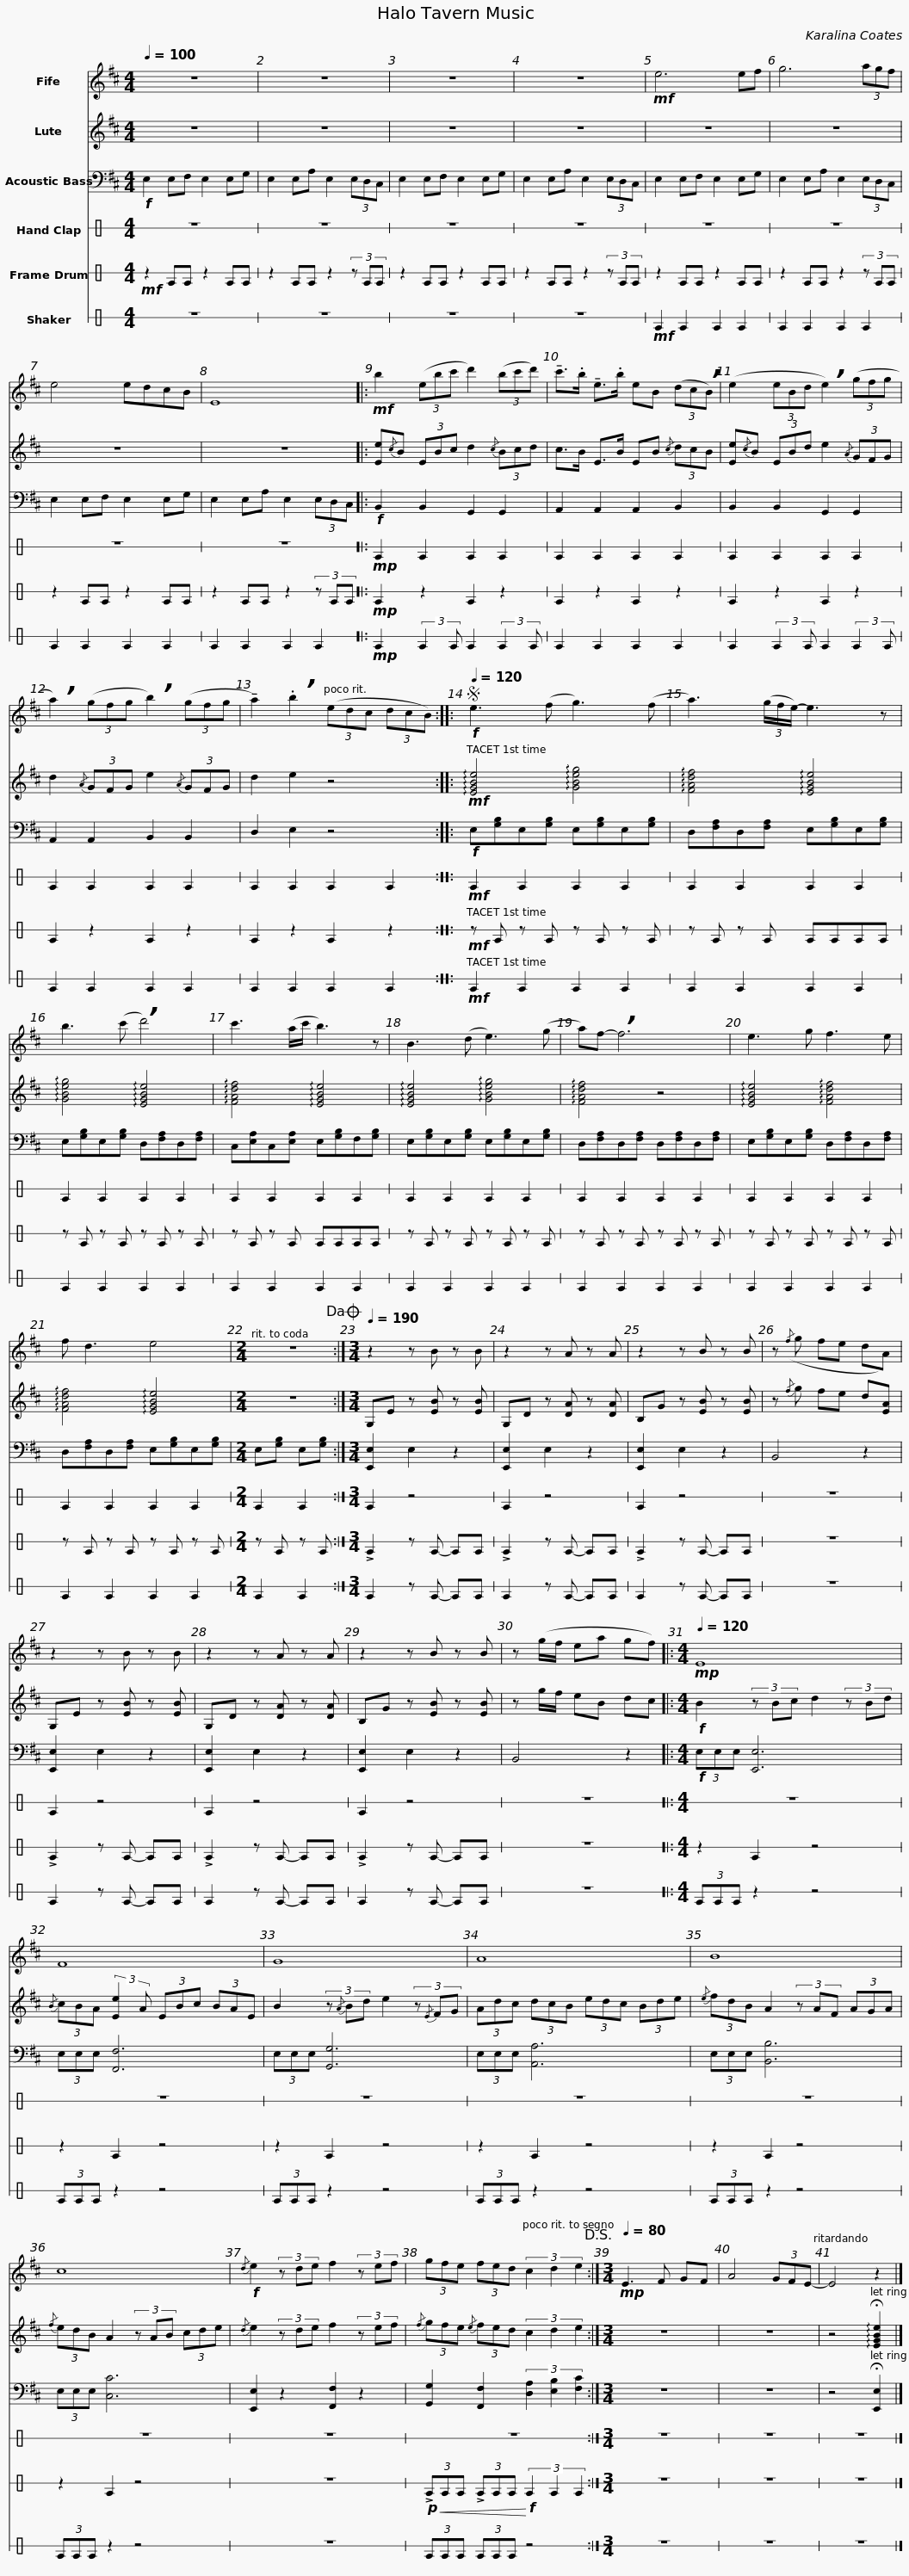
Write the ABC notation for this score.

X:1
%%score 1 2 3 4 5 6
L:1/8
Q:1/4=100
M:4/4
I:linebreak $
K:D
V:1 treble
V:2 treble
V:3 bass transpose=-12
V:4 perc stafflines=1
K:none
V:5 perc stafflines=1
K:none
V:6 perc stafflines=1
K:none
V:1
 z8 | z8 | z8 | z8 |!mf! e6 ef |$ %5
 g6 (3agf | e4 edcB | E8 |:!mf! b2 (3(ebc' d'2) (3(bc'd') |$ !tenuto!c'>.b !tenuto!e>.b eB (3(dc!breath!B) | %10
 (e2 (3eBd !breath!e2) (3(gfg | !breath!a2) (3(gfg !breath!b2) (3(gfg | !tenuto!a2) !breath!.b2 (3(edc (3dcB) ::$S[Q:1/4=120]!f! e3 (f g3) (f | a3) (3(g/f/e/-) e3 z | %15
 b3 (c' !breath!d'4) |$ c'3 (a/c'/ b3) z | B3 (d e3) (g | a)f- !breath!f6 | e3 g f3 e |$ %20
 f d3 e4 |[M:2/4] z4!dacoda! :|[M:3/4][Q:1/4=190] z2 z B z B | z2 z A z A | z2 z B z B |$ %25
 z({/f} g fe dA) | z2 z B z B | z2 z A z A | z2 z B z B | z (g/f/ ea gf) |:$ %30
[M:4/4][Q:1/4=120]!mp! E8 | F8 | G8 |$ A8 | B8 | %35
 c8 |!f!{/d} e2 (3z de f2 (3z ef |$ (3gfe (3fed (3c2 d2 e2!D.S.! :|[M:3/4][Q:1/4=80]!mp! E3 F GF | A4 (3GFE- | %40
 E4 z2 |] %41
V:2
 z8 | z8 | z8 | z8 | z8 |$ %5
 z8 | z8 | z8 |: [Ee]{/c}B (3EBc d2{/c} (3Bcd |$ c>B E>B EB{/c} (3dcB | %10
 [Ee]{/c}B (3EBd e2{/A} (3GFG | d2{/A} (3GFG e2{/A} (3GFG | d2 e2 z4 ::$!mf! !arpeggio![EGBe]4 !arpeggio![GBeg]4 | !arpeggio![FAdf]4 !arpeggio![EGBe]4 | %15
 !arpeggio![GBeg]4 !arpeggio![EGBe]4 |$ !arpeggio![FAdf]4 !arpeggio![EGBe]4 | !arpeggio![EGBe]4 !arpeggio![GBeg]4 | !arpeggio![FAdf]4 z4 | !arpeggio![EGBe]4 !arpeggio![FAdf]4 |$ %20
 !arpeggio![FAdf]4 !arpeggio![EGBe]4 |[M:2/4] z4 :|[M:3/4] G,E z [EB] z [EB] | G,D z [DA] z [DA] | B,G z [EB] z [EB] |$ %25
 z{/f} g fe d[EA] | G,E z [EB] z [EB] | G,D z [DA] z [DA] | B,G z [EB] z [EB] | z g/f/ eB dc |:$ %30
[M:4/4]!f! B2 (3z Bc d2 (3z Bd |{/B} (3cBA (3:2:2[Ee]2 A (3EBc (3BAE | B2 (3z{/A} Bd e2 (3z{/E} FG |$ (3Adc (3dcB (3edc (3Bde |{/e} (3fdB A2 (3z AF (3AGA | %35
{/f} (3edB A2 (3z AB (3cde |{/d} e2 (3z de f2 (3z ef |${/f} (3gfe{/e} (3fed (3c2 d2 e2 :|[M:3/4] z6 | z6 | %40
 z4 !arpeggio!!fermata![EGBe]2 |] %41
V:3
!f! E,2 E,F, E,2 E,G, | E,2 E,A, E,2 (3E,D,C, | E,2 E,F, E,2 E,G, | E,2 E,A, E,2 (3E,D,C, | E,2 E,F, E,2 E,G, |$ %5
 E,2 E,A, E,2 (3E,D,C, | E,2 E,F, E,2 E,G, | E,2 E,A, E,2 (3E,D,C, |:!f! B,,2 B,,2 G,,2 G,,2 |$ A,,2 A,,2 A,,2 B,,2 | %10
 B,,2 B,,2 G,,2 G,,2 | A,,2 A,,2 B,,2 B,,2 | D,2 E,2 z4 ::$!f! E,[G,B,]E,[G,B,] E,[G,B,]E,[G,B,] | D,[F,A,]D,[F,A,] E,[G,B,]E,[G,B,] | %15
 E,[G,B,]E,[G,B,] D,[F,A,]D,[F,A,] |$ C,[E,A,]C,[E,A,] E,[G,B,]F,[G,B,] | E,[G,B,]E,[G,B,] E,[G,B,]E,[G,B,] | D,[F,A,]D,[F,A,] D,[F,A,]D,[F,A,] | E,[G,B,]E,[G,B,] D,[F,A,]D,[F,A,] |$ %20
 D,[F,A,]D,[F,A,] E,[G,B,]E,[G,B,] |[M:2/4] E,[G,B,] E,[G,B,] :|[M:3/4] [E,,E,]2 E,2 z2 | [E,,E,]2 E,2 z2 | [E,,E,]2 E,2 z2 |$ %25
 B,,4 z2 | [E,,E,]2 E,2 z2 | [E,,E,]2 E,2 z2 | [E,,E,]2 E,2 z2 | B,,4 z2 |:$ %30
[M:4/4]!f! (3E,E,E, [E,,E,]6 | (3E,E,E, [F,,F,]6 | (3E,E,E, [G,,G,]6 |$ (3E,E,E, [A,,A,]6 | (3E,E,E, [B,,B,]6 | %35
 (3E,E,E, [C,C]6 | [E,,E,]2 z2 [F,,F,]2 z2 |$ [G,,G,]2 [F,,F,]2 (3[D,A,]2 [E,B,]2 [F,C]2 :|[M:3/4] z6 | z6 | %40
 z4 !fermata![E,,E,]2 |] %41
V:4
[K:C] z8 | z8 | z8 | z8 | z8 |$ %5
 z8 | z8 | z8 |:!mp! E2 E2 E2 E2 |$ E2 E2 E2 E2 | %10
 E2 E2 E2 E2 | E2 E2 E2 E2 | E2 E2 E2 E2 ::$!mf! E2 E2 E2 E2 | E2 E2 E2 E2 | %15
 E2 E2 E2 E2 |$ E2 E2 E2 E2 | E2 E2 E2 E2 | E2 E2 E2 E2 | E2 E2 E2 E2 |$ %20
 E2 E2 E2 E2 |[M:2/4] E2 E2 :|[M:3/4] E2 z4 | E2 z4 | E2 z4 |$ %25
 z6 | E2 z4 | E2 z4 | E2 z4 | z6 |:$ %30
[M:4/4] z8 | z8 | z8 |$ z8 | z8 | %35
 z8 | z8 |$ z8 :|[M:3/4] z6 | z6 | %40
 z6 |] %41
V:5
[K:C]!mf! z2 EE z2 EE | z2 EE z2 (3z EE | z2 EE z2 EE | z2 EE z2 (3z EE | z2 EE z2 EE |$ %5
 z2 EE z2 (3z EE | z2 EE z2 EE | z2 EE z2 (3z EE |:!mp! E2 z2 E2 z2 |$ E2 z2 E2 z2 | %10
 E2 z2 E2 z2 | E2 z2 E2 z2 | E2 z2 E2 z2 ::$!mf! z E z E z E z E | z E z E EEEE | %15
 z E z E z E z E |$ z E z E EEEE | z E z E z E z E | z E z E z E z E | z E z E z E z E |$ %20
 z E z E z E z E |[M:2/4] z E z E :|[M:3/4] !>!E2 z E- EE | !>!E2 z E- EE | !>!E2 z E- EE |$ %25
 z6 | !>!E2 z E- EE | !>!E2 z E- EE | !>!E2 z E- EE | z6 |:$ %30
[M:4/4] z2 E2 z4 | z2 E2 z4 | z2 E2 z4 |$ z2 E2 z4 | z2 E2 z4 | %35
 z2 E2 z4 | z8 |$!p!!<(! (3!>!EEE (3!>!EEE!<)!!f! (3E2 E2 E2 :|[M:3/4] z6 | z6 | %40
 z6 |] %41
V:6
[K:C] z8 | z8 | z8 | z8 |!mf! E2 E2 E2 E2 |$ %5
 E2 E2 E2 E2 | E2 E2 E2 E2 | E2 E2 E2 E2 |:!mp! E2 (3:2:2E2 E E2 (3:2:2E2 E |$ E2 E2 E2 E2 | %10
 E2 (3:2:2E2 E E2 (3:2:2E2 E | E2 E2 E2 E2 | E2 E2 E2 E2 ::$!mf! E2 E2 E2 E2 | E2 E2 E2 E2 | %15
 E2 E2 E2 E2 |$ E2 E2 E2 E2 | E2 E2 E2 E2 | E2 E2 E2 E2 | E2 E2 E2 E2 |$ %20
 E2 E2 E2 E2 |[M:2/4] E2 E2 :|[M:3/4] E2 z E- EE | E2 z E- EE | E2 z E- EE |$ %25
 z6 | E2 z E- EE | E2 z E- EE | E2 z E- EE | z6 |:$ %30
[M:4/4] (3EEE z2 z4 | (3EEE z2 z4 | (3EEE z2 z4 |$ (3EEE z2 z4 | (3EEE z2 z4 | %35
 (3EEE z2 z4 | z8 |$ (3EEE (3EEE z4 :|[M:3/4] z6 | z6 | %40
 z6 |] %41
